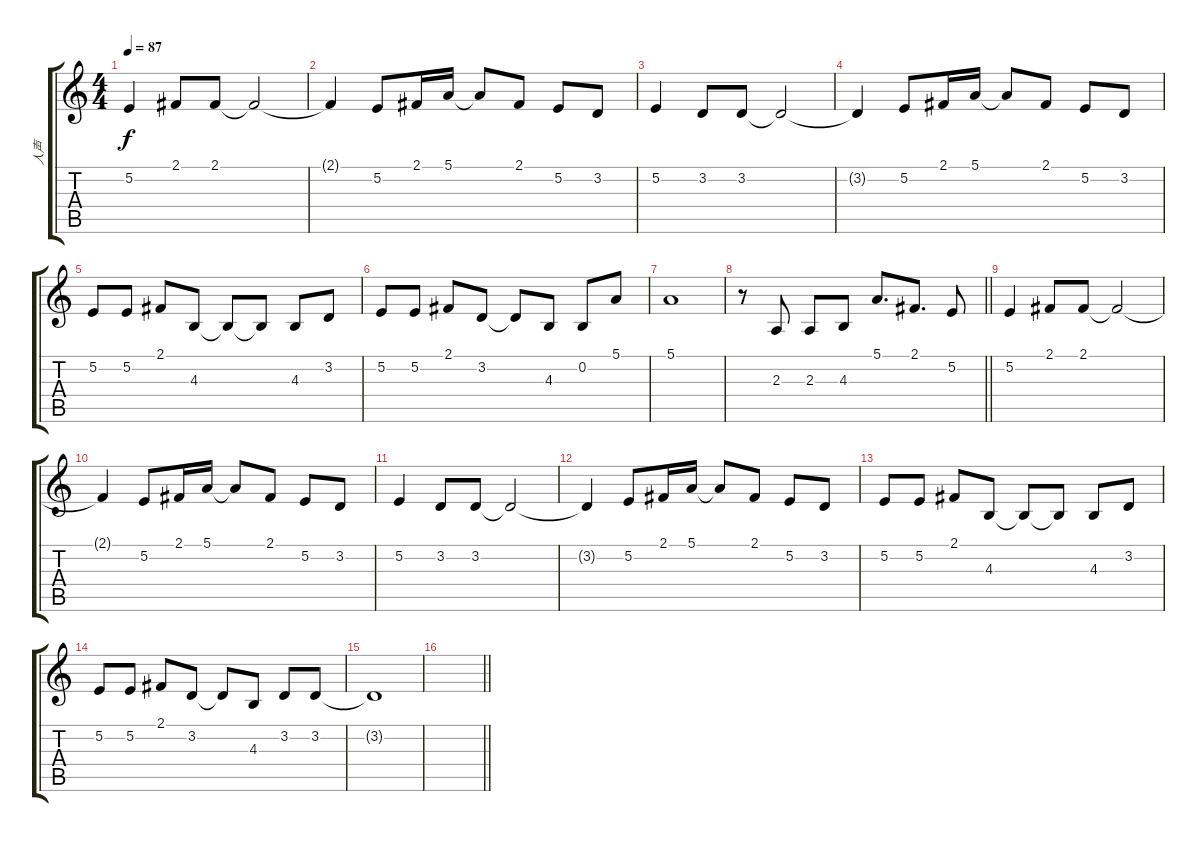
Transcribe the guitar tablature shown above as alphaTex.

\track ("人声" "人声") {instrument lead6voice}
\staff {score tabs}
\tuning (E4 B3 G3 D3 A2 E2) {hide}
\ts (4 4)
\section ("" "")
\tempo 87
\clef g2
\ks c
5.2.4{dy f} 2.1.8 2.1.8 2.1{t}.2 |
2.1{t}.4 5.2.8 2.1.16 5.1.16 5.1{t}.8 2.1.8 5.2.8 3.2.8 |
5.2.4 3.2.8 3.2.8 3.2{t}.2 |
3.2{t}.4 5.2.8 2.1.16 5.1.16 5.1{t}.8 2.1.8 5.2.8 3.2.8 |
5.2.8 5.2.8 2.1.8 4.3.8 4.3{t}.8 4.3{t}.8 4.3.8 3.2.8 |
5.2.8 5.2.8 2.1.8 3.2.8 3.2{t}.8 4.3.8 0.2.8 5.1.8 |
5.1.1 |
\barLineRight lightlight
r.8 2.3.8 2.3.8 4.3.8 5.1.8{d} 2.1.8{d} 5.2.8 |
5.2.4 2.1.8 2.1.8 2.1{t}.2 |
2.1{t}.4 5.2.8 2.1.16 5.1.16 5.1{t}.8 2.1.8 5.2.8 3.2.8 |
5.2.4 3.2.8 3.2.8 3.2{t}.2 |
3.2{t}.4 5.2.8 2.1.16 5.1.16 5.1{t}.8 2.1.8 5.2.8 3.2.8 |
5.2.8 5.2.8 2.1.8 4.3.8 4.3{t}.8 4.3{t}.8 4.3.8 3.2.8 |
5.2.8 5.2.8 2.1.8 3.2.8 3.2{t}.8 4.3.8 3.2.8 3.2.8 |
3.2{t}.1 |
\barLineRight lightlight
